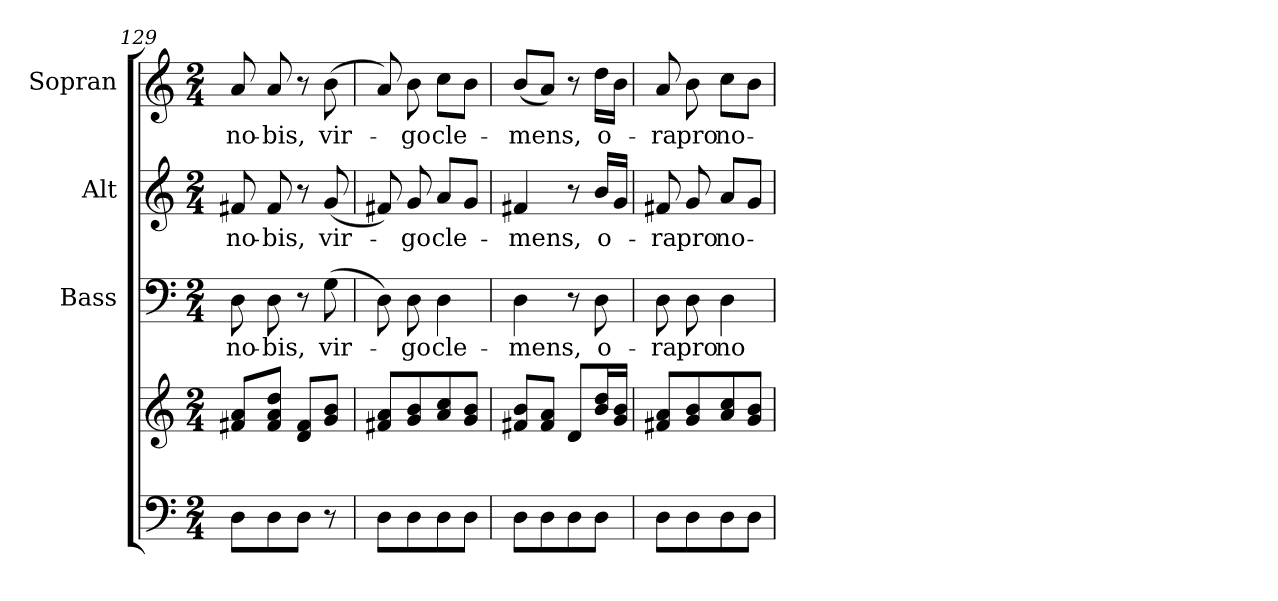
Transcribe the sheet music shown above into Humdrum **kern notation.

**kern	**kern	**kern	**text	**kern	**text	**kern	**text
*part4	*part4	*part3	*part3	*part2	*part2	*part1	*part1
*staff5	*staff4	*staff3	*staff3	*staff2	*staff2	*staff1	*staff1
*	*	*I"Bass	*	*I"Alt	*	*I"Sopran	*
*	*	*I'B.	*	*I'A.	*	*I'S.	*
*clefF4	*clefG2	*clefF4	*	*clefG2	*	*clefG2	*
*k[]	*k[]	*k[]	*	*k[]	*	*k[]	*
*C:	*C:	*C:	*	*C:	*	*C:	*
*M2/4	*M2/4	*M2/4	*	*M2/4	*	*M2/4	*
=129	=129	=129	=129	=129	=129	=129	=129
!	!	!	!LO:LY:b	!	!LO:LY:b	!	!LO:LY:b
8D\L	8f#X/ 8a/L	8D\	no-	8f#X/	no-	8a/	no-
!	!	!	!LO:LY:b	!	!LO:LY:b	!	!LO:LY:b
8D\	8f#/ 8a/ 8dd/J	8D\	-bis,	8f#/	-bis,	8a/	-bis,
8D\J	8d/ 8f#/L	8r	.	8r	.	8r	.
!	!	!	!LO:LY:b	!	!LO:LY:b	!	!LO:LY:b
8r	8g/ 8b/J	(>8G\	vir-	(<8g/	vir-	(>8b\	vir-
=130	=130	=130	=130	=130	=130	=130	=130
8D\L	8f#X/ 8a/L	8D\)	.	8f#X/)	.	8a/)	.
!	!	!	!LO:LY:b	!	!LO:LY:b	!	!LO:LY:b
8D\	8g/ 8b/	8D\	-go	8g/	-go	8b\	-go
!	!	!	!LO:LY:b	!	!LO:LY:b	!	!LO:LY:b
8D\	8a/ 8cc/	4D\	cle-	8a/L	cle-	8cc\L	cle-
8D\J	8g/ 8b/J	.	.	8g/J	.	8b\J	.
=131	=131	=131	=131	=131	=131	=131	=131
!	!	!	!LO:LY:b	!	!LO:LY:b	!	!LO:LY:b
8D\L	8f#X/ 8b/L	4D\	-mens,	4f#X/	-mens,	(<8b/L	-mens,
8D\	8f#/ 8a/J	.	.	.	.	8a/J)	.
8D\	8d/L	8r	.	8r	.	8r	.
!	!	!	!LO:LY:b	!	!LO:LY:b	!	!LO:LY:b
8D\J	16b/ 16dd/L	8D\	o-	16b/LL	o-	16dd\LL	o-
.	16g/ 16b/JJ	.	.	16g/JJ	.	16b\JJ	.
=132	=132	=132	=132	=132	=132	=132	=132
!	!	!	!LO:LY:b	!	!LO:LY:b	!	!LO:LY:b
8D\L	8f#X/ 8a/L	8D\	-ra	8f#X/	-ra	8a/	-ra
!	!	!	!LO:LY:b	!	!LO:LY:b	!	!LO:LY:b
8D\	8g/ 8b/	8D\	pro	8g/	pro	8b\	pro
!	!	!	!LO:LY:b	!	!LO:LY:b	!	!LO:LY:b
8D\	8a/ 8cc/	4D\	no-	8a/L	no-	8cc\L	no-
8D\J	8g/ 8b/J	.	.	8g/J	.	8b\J	.
=	=	=	=	=	=	=	=
*-	*-	*-	*-	*-	*-	*-	*-
